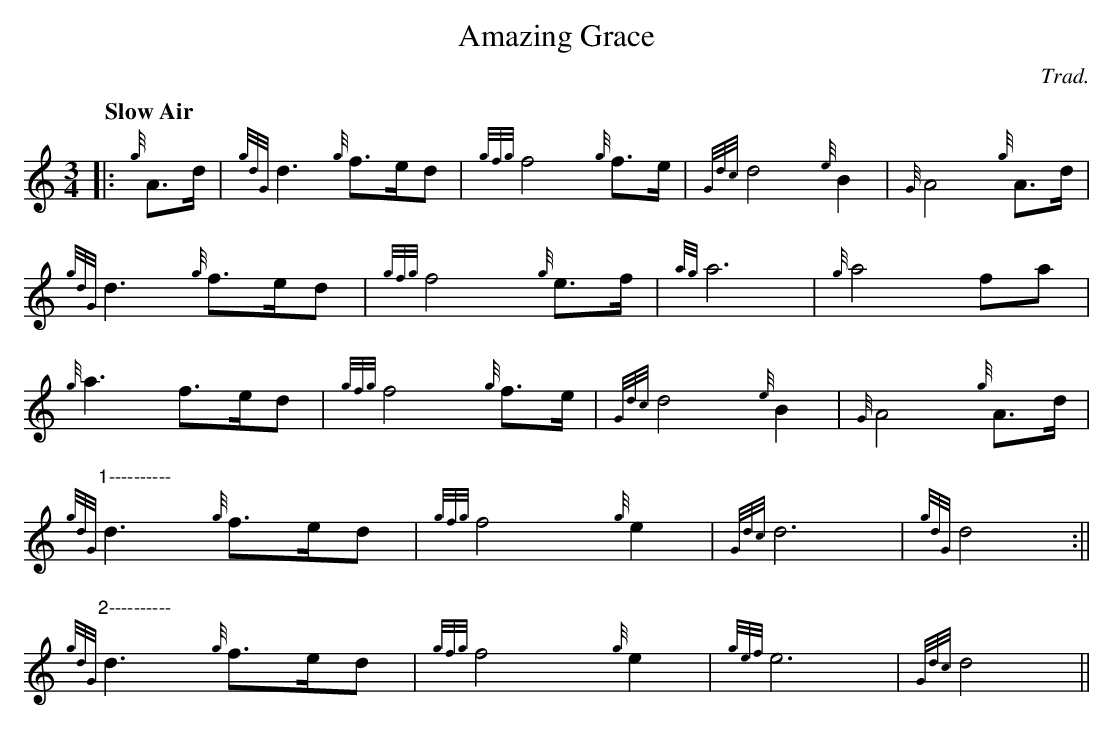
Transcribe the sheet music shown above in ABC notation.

X:1
T:Amazing Grace
C:Trad.
M:3/4
L:1/8
Q:"Slow Air"
K:HP
||:{g}A>d|{gdG}d3 {g}f>ed|{gfg}f4 {g}f>e|{Gdc}d4 {e}B2|{G}A4 {g}A>d|$
{gdG}d3 {g}f>ed|{gfg}f4 {g}e>f|{ag}a12/|{g}a4fa|$
{g}a3 f>ed|{gfg}f4 {g}f>e|{Gdc}d4 {e}B2|{G}A4 {g}A>d|$
"1----------"
{gdG}d3 {g}f>ed|{gfg}f4 {g}e2|{Gdc}d12/|{gdG}d4:||$
"2----------"
{gdG}d3 {g}f>ed|{gfg}f4 {g}e2|{gef}e12/|{Gdc}d4||
